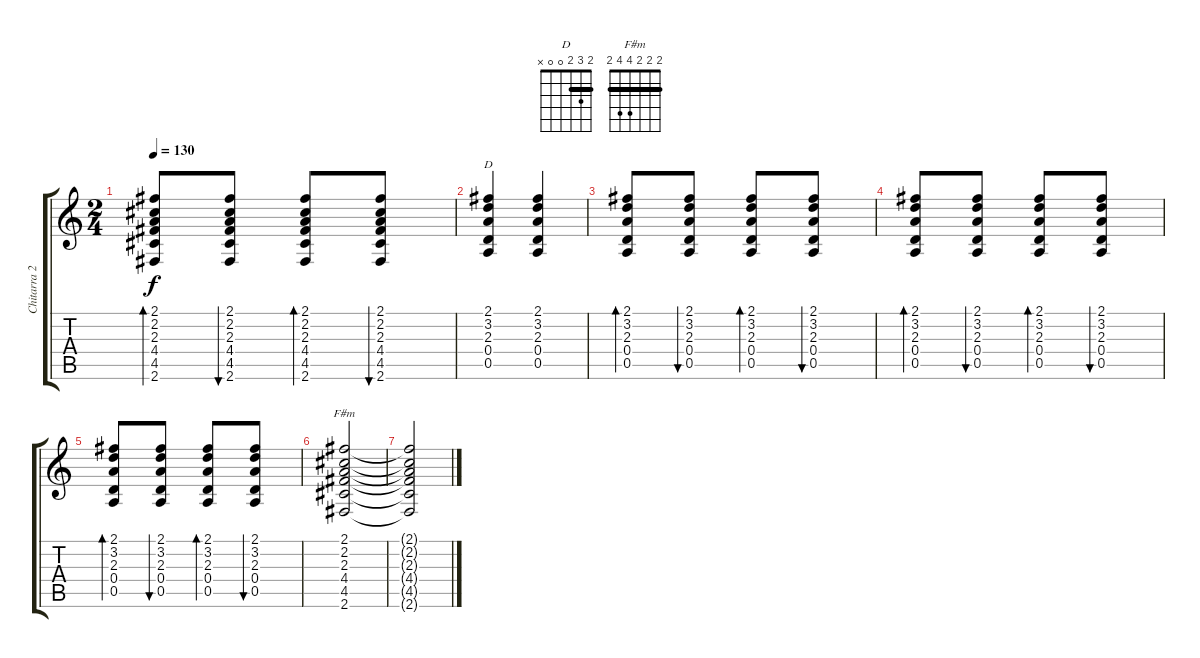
\track ("Chitarra 2" "Chitarra 2") {instrument acousticguitarsteel}
\staff {score tabs}
\tuning (E4 B3 G3 D3 A2 E2) {hide}
\chord ("D" 2 3 2 0 0 x) {barre 2}
\chord ("F#m" 2 2 2 4 4 2) {barre 2}
\ts (2 4)
\tempo 130
\clef g2
\ks c
(2.1 2.2 2.3 4.4 4.5 2.6).8{bd 60 dy f} (2.1 2.2 2.3 4.4 4.5 2.6).8{bu 60} (2.1 2.2 2.3 4.4 4.5 2.6).8{bd 60} (2.1 2.2 2.3 4.4 4.5 2.6).8{bu 60} |
(2.1 3.2 2.3 0.4 0.5).4{ch "D"} (2.1 3.2 2.3 0.4 0.5).4 |
(2.1 3.2 2.3 0.4 0.5).8{bd 60} (2.1 3.2 2.3 0.4 0.5).8{bu 60} (2.1 3.2 2.3 0.4 0.5).8{bd 60} (2.1 3.2 2.3 0.4 0.5).8{bu 60} |
(2.1 3.2 2.3 0.4 0.5).8{bd 60} (2.1 3.2 2.3 0.4 0.5).8{bu 60} (2.1 3.2 2.3 0.4 0.5).8{bd 60} (2.1 3.2 2.3 0.4 0.5).8{bu 60} |
(2.1 3.2 2.3 0.4 0.5).8{bd 60} (2.1 3.2 2.3 0.4 0.5).8{bu 60} (2.1 3.2 2.3 0.4 0.5).8{bd 60} (2.1 3.2 2.3 0.4 0.5).8{bu 60} |
(2.1 2.2 2.3 4.4 4.5 2.6).2{ch "F#m"} |
(2.1{t} 2.2{t} 2.3{t} 4.4{t} 4.5{t} 2.6{t}).2
